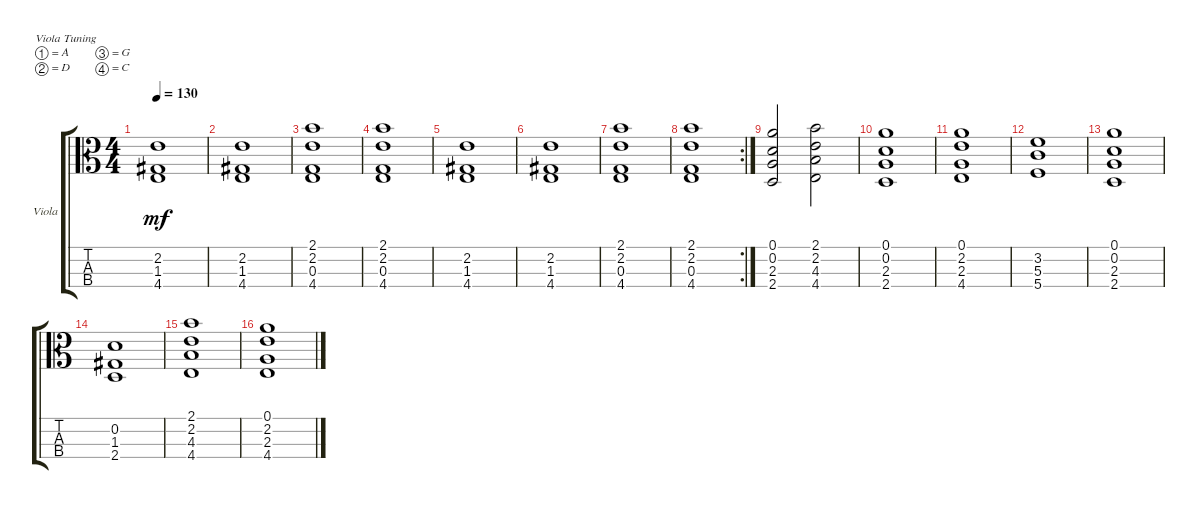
\defaultSystemsLayout 4
\bracketExtendMode groupsimilarinstruments
\firstSystemTrackNameOrientation horizontal
\otherSystemsTrackNameOrientation horizontal
\track ("Viola" "Viola") {instrument viola}
\staff {score tabs}
\tuning (A4 D4 G3 C3)
\ts (4 4)
\tempo 130
\clef c3
\scale
0.333333
\ks c
(4.4 1.3 2.2).1{dy mf} |
\scale
0.333333 (4.4 1.3 2.2).1 |
\scale
0.333333 (4.4 0.3 2.2 2.1).1 |
\scale
0.333333 (4.4 0.3 2.2 2.1).1 |
\scale
0.333333 (4.4 1.3 2.2).1 |
\scale
0.322917 (4.4 1.3 2.2).1 |
\scale
0.322917 (4.4 0.3 2.2 2.1).1 |
\rc 2
\scale
0.354167 (4.4 0.3 2.2 2.1).1 |
\scale
0.333333 (2.4 2.3 0.2 0.1).2 (4.4 4.3 2.2 2.1).2 |
\scale
0.333333 (2.4 2.3 0.2 0.1).1 |
\scale
0.333333 (2.3 4.4 2.2 0.1).1 |
(5.4 5.3 3.2).1 |
(2.4 2.3 0.2 0.1).1 |
(1.3 2.4 0.2).1 |
(4.4 4.3 2.2 2.1).1 |
(2.3 4.4 2.2 0.1).1
